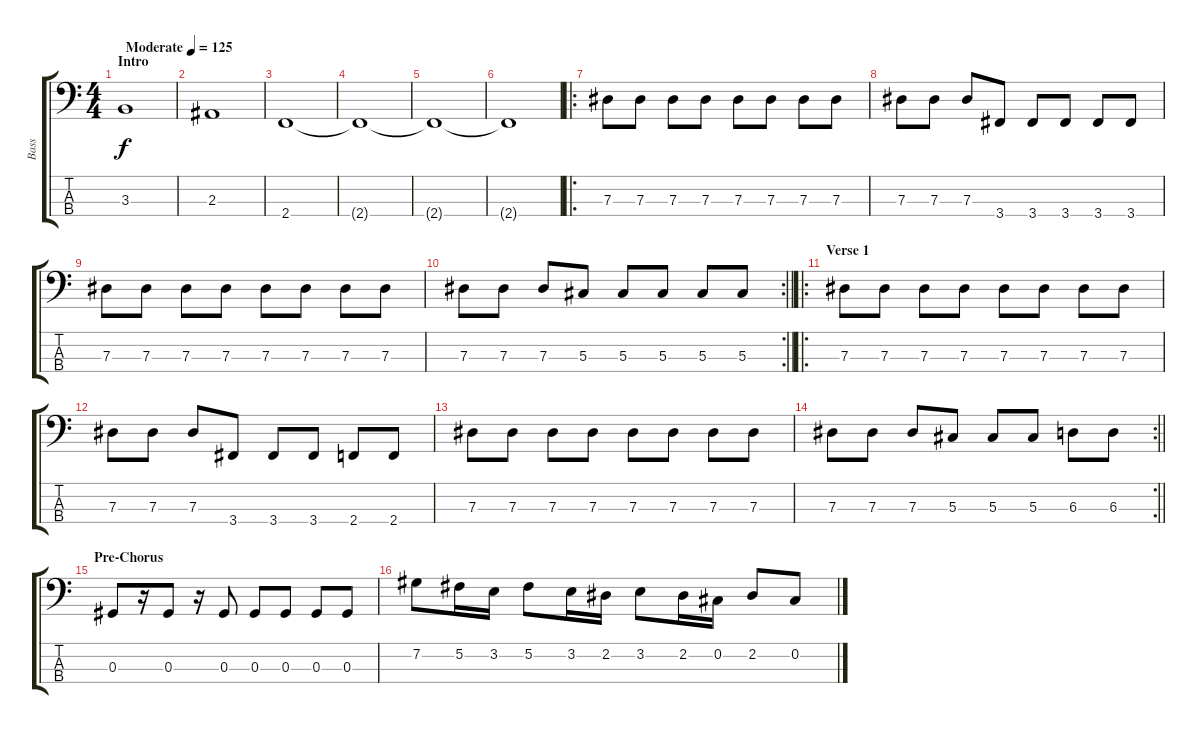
\track ("Bass" "Bass") {instrument electricbassfinger}
\staff {score tabs}
\tuning (Gb2 Db2 Ab1 Eb1) {hide}
\ts (4 4)
\section ("" "Intro")
\tempo (125 "Moderate")
\clef f4
\ks c
3.3.1{dy f instrument electricbassfinger} |
2.3.1 |
2.4.1 |
2.4{t}.1 |
2.4{t}.1 |
2.4{t}.1 |
\ro
7.3.8 7.3.8 7.3.8 7.3.8 7.3.8 7.3.8 7.3.8 7.3.8 |
7.3.8 7.3.8 7.3.8 3.4.8 3.4.8 3.4.8 3.4.8 3.4.8 |
7.3.8 7.3.8 7.3.8 7.3.8 7.3.8 7.3.8 7.3.8 7.3.8 |
\rc 2
\barLineRight lightlight
7.3.8 7.3.8 7.3.8 5.3.8 5.3.8 5.3.8 5.3.8 5.3.8 |
\ro
\section ("" "Verse 1")
7.3.8 7.3.8 7.3.8 7.3.8 7.3.8 7.3.8 7.3.8 7.3.8 |
7.3.8 7.3.8 7.3.8 3.4.8 3.4.8 3.4.8 2.4.8 2.4.8 |
7.3.8 7.3.8 7.3.8 7.3.8 7.3.8 7.3.8 7.3.8 7.3.8 |
\rc 2
\barLineRight lightlight
7.3.8 7.3.8 7.3.8 5.3.8 5.3.8 5.3.8 6.3.8 6.3.8 |
\section ("" "Pre-Chorus")
0.3.8 r.16 0.3.8 r.16 0.3.8 0.3.8 0.3.8 0.3.8 0.3.8 |
7.2.8 5.2.16 3.2.16 5.2.8 3.2.16 2.2.16 3.2.8 2.2.16 0.2.16 2.2.8 0.2.8
